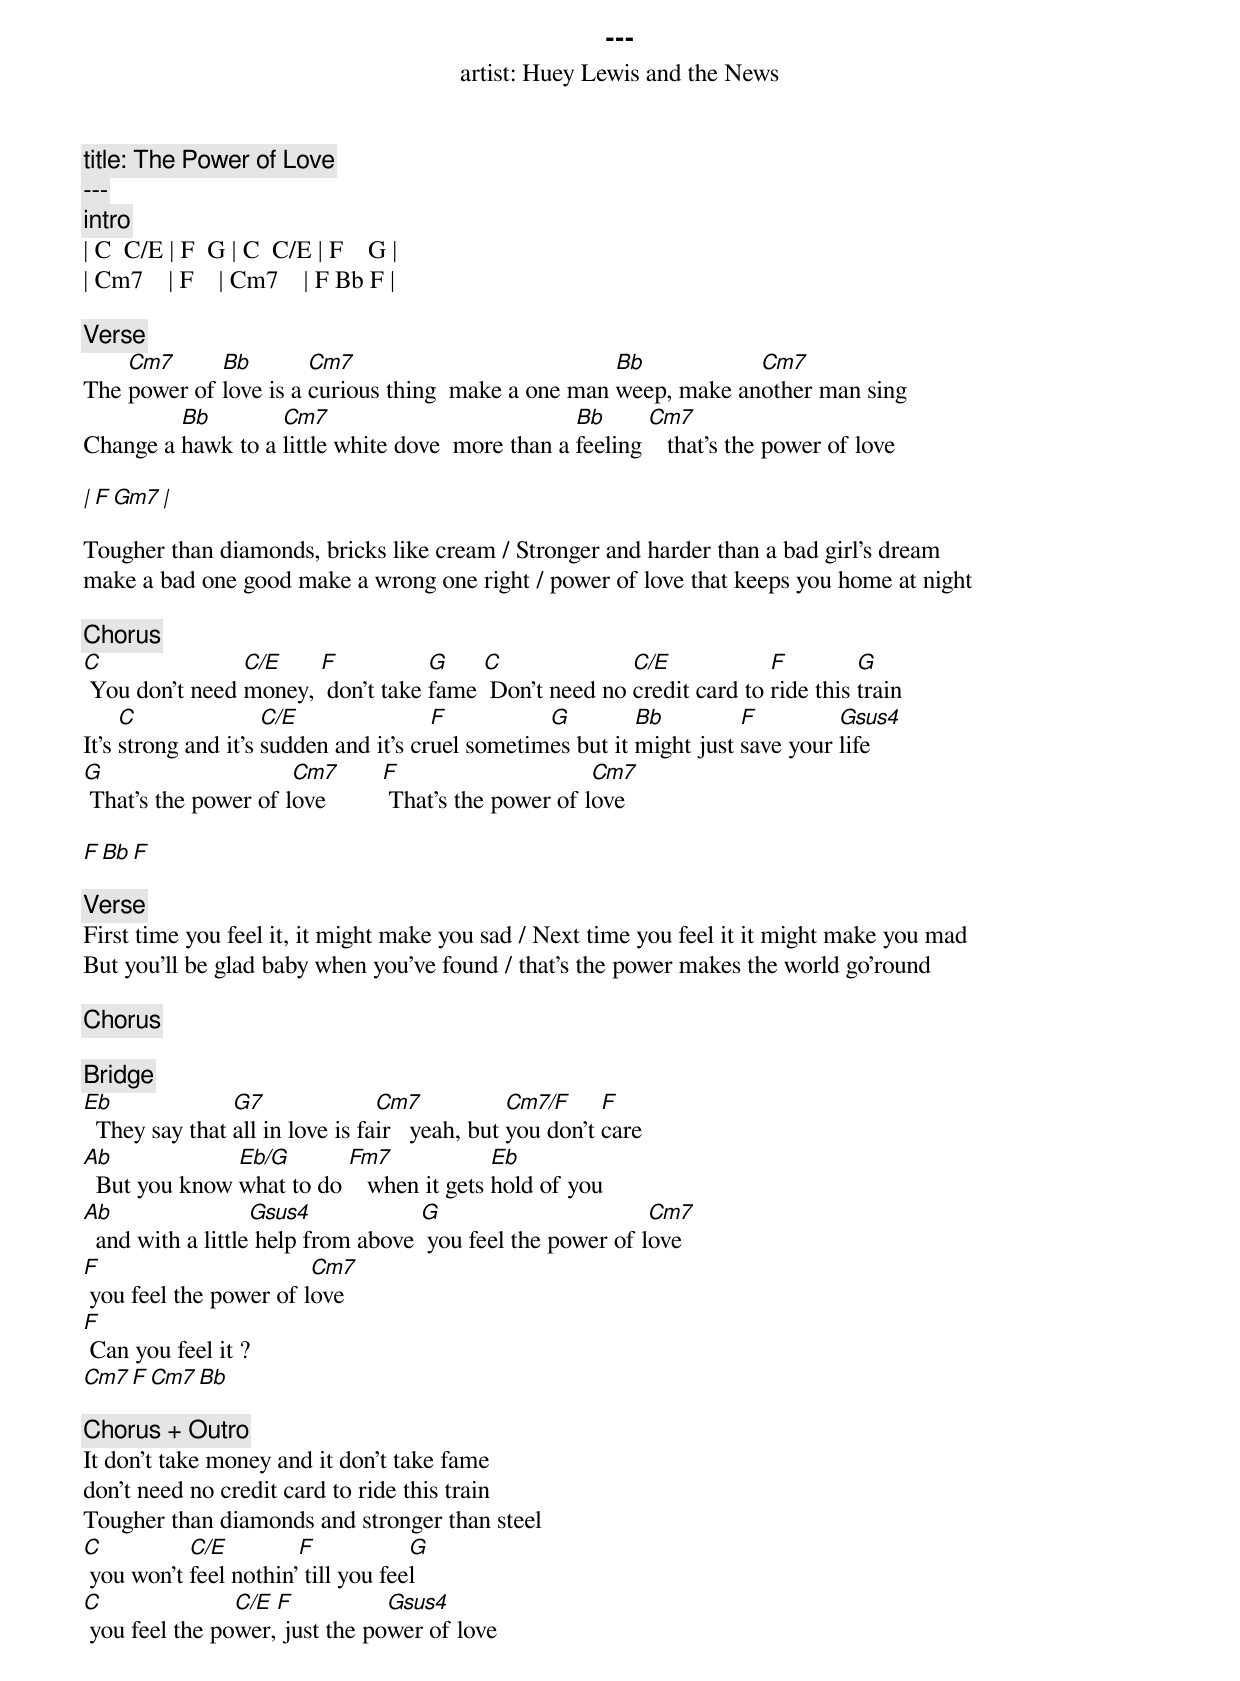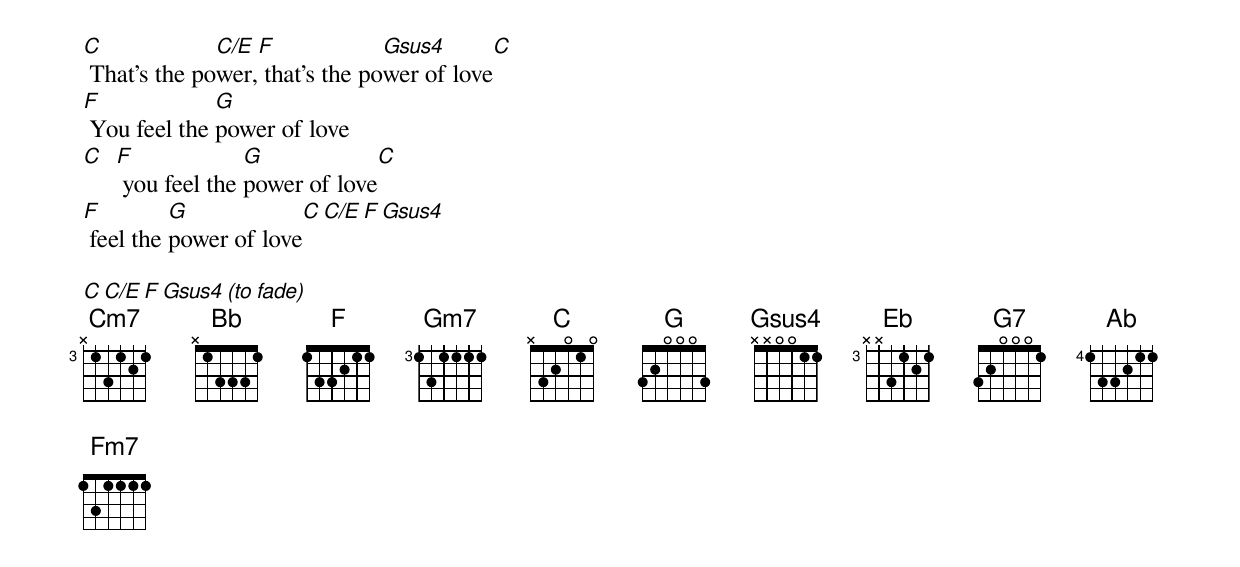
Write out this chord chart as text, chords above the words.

---
artist: Huey Lewis and the News
title: The Power of Love
---
[intro]
| C  C/E | F  G | C  C/E | F    G |
| Cm7    | F    | Cm7    | F Bb F |

[Verse]
    Cm7      Bb        Cm7	                     Bb           Cm7
The power of love is a curious thing  make a one man weep, make another man sing
         Bb        Cm7		                  Bb      Cm7
Change a hawk to a little white dove  more than a feeling    that's the power of love

| F  Gm7 |

Tougher than diamonds, bricks like cream / Stronger and harder than a bad girl's dream
make a bad one good make a wrong one right / power of love that keeps you home at night

[Chorus]
C               C/E    F           G   	C              C/E            F         G
 You don't need money,  don't take fame	 Don't need no credit card to ride this train
     C               C/E               F          G         Bb         F         Gsus4
It's strong and it's sudden and it's cruel sometimes but it might just save your life
G                     Cm7	  F                     Cm7
 That's the power of love	   That's the power of love

F Bb F

[Verse]
First time you feel it, it might make you sad / Next time you feel it it might make you mad
But you'll be glad baby when you've found / that's the power makes the world go'round

[Chorus]

[Bridge]
Eb              G7               Cm7            Cm7/F     F
  They say that all in love is fair   yeah, but you don't care
Ab             Eb/G	  Fm7             Eb
  But you know what to do    when it gets hold of you
Ab                 Gsus4	    G                       Cm7
  and with a little help from above  you feel the power of love
F                       Cm7
 you feel the power of love
F
 Can you feel it ?
Cm7     F Cm7 Bb

[Chorus + Outro]
It don't take money and it don't take fame
don't need no credit card to ride this train
Tougher than diamonds and stronger than steel
C          C/E         F            G
 you won't feel nothin' till you feel
C               C/E F           Gsus4
 you feel the power, just the power of love
C             C/E F             Gsus4      C
 That's the power, that's the power of love
F             G
 You feel the power of love
C F             G            C
   you feel the power of love
F         G            C  C/E F  Gsus4
 feel the power of love

C  C/E F  Gsus4    (to fade)
